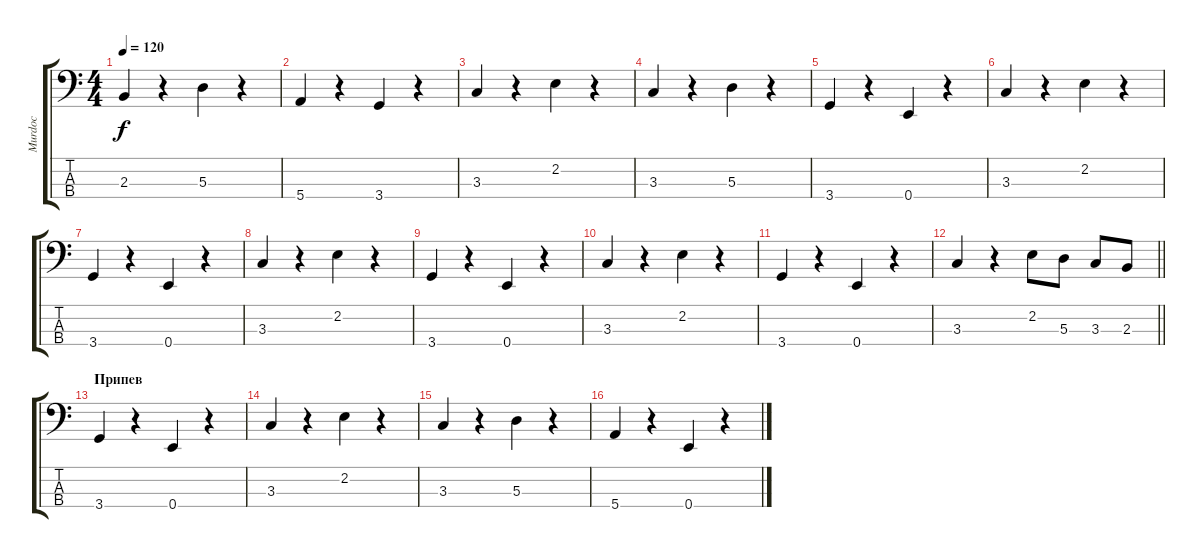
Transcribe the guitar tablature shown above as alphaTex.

\track ("Murdoc" "Murdoc") {instrument electricbassfinger}
\staff {score tabs}
\tuning (G2 D2 A1 E1) {hide}
\ts (4 4)
\tempo 120
\clef f4
\ks c
2.3.4{dy f} r.4 5.3.4 r.4 |
5.4.4 r.4 3.4.4 r.4 |
3.3.4 r.4 2.2.4 r.4 |
3.3.4 r.4 5.3.4 r.4 |
3.4.4 r.4 0.4.4 r.4 |
3.3.4 r.4 2.2.4 r.4 |
3.4.4 r.4 0.4.4 r.4 |
3.3.4 r.4 2.2.4 r.4 |
3.4.4 r.4 0.4.4 r.4 |
3.3.4 r.4 2.2.4 r.4 |
3.4.4 r.4 0.4.4 r.4 |
\barLineRight lightlight
3.3.4 r.4 2.2.8 5.3.8 3.3.8 2.3.8 |
\section ("" "Припев")
3.4.4 r.4 0.4.4 r.4 |
3.3.4 r.4 2.2.4 r.4 |
3.3.4 r.4 5.3.4 r.4 |
5.4.4 r.4 0.4.4 r.4
